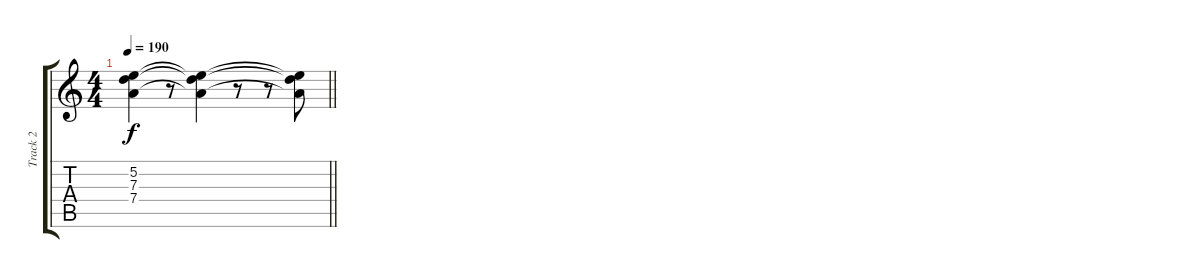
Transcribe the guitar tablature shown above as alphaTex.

\track ("Track 2" "Track 2") {instrument acousticguitarsteel}
\staff {score tabs}
\tuning (E4 B3 G3 D3 A2 E2) {hide}
\ts (4 4)
\tempo 190
\clef g2
\barLineRight lightlight
\ks c
(5.2 7.3 7.4).4{dy f} r.8 (5.2{t} 7.3{t} 7.4{t}).4 r.8 r.8 (5.2{t} 7.3{t} 7.4{t}).8
